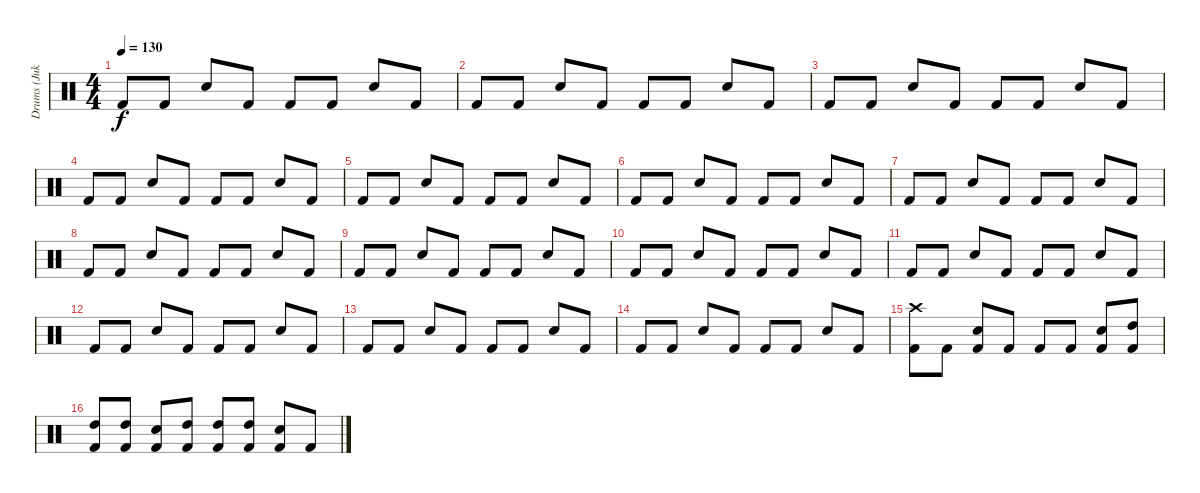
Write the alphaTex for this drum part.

\track ("Drums (Jukka Nevalainen)" "Drums (Juk") {instrument percussion}
\staff {score}
\articulation defaults
\ts (4 4)
\tempo 130
\clef neutral
\ks c "Kick (hit) 2".8{dy f} "Kick (hit) 2".8 "Electric Snare (hit)".8 "Kick (hit) 2".8 "Kick (hit) 2".8 "Kick (hit) 2".8 "Electric Snare (hit)".8 "Kick (hit) 2".8
|
"Kick (hit) 2".8 "Kick (hit) 2".8 "Electric Snare (hit)".8 "Kick (hit) 2".8 "Kick (hit) 2".8 "Kick (hit) 2".8 "Electric Snare (hit)".8 "Kick (hit) 2".8 |
"Kick (hit) 2".8 "Kick (hit) 2".8 "Electric Snare (hit)".8 "Kick (hit) 2".8 "Kick (hit) 2".8 "Kick (hit) 2".8 "Electric Snare (hit)".8 "Kick (hit) 2".8 |
"Kick (hit) 2".8 "Kick (hit) 2".8 "Electric Snare (hit)".8 "Kick (hit) 2".8 "Kick (hit) 2".8 "Kick (hit) 2".8 "Electric Snare (hit)".8 "Kick (hit) 2".8 |
"Kick (hit) 2".8 "Kick (hit) 2".8 "Electric Snare (hit)".8 "Kick (hit) 2".8 "Kick (hit) 2".8 "Kick (hit) 2".8 "Electric Snare (hit)".8 "Kick (hit) 2".8 |
"Kick (hit) 2".8 "Kick (hit) 2".8 "Electric Snare (hit)".8 "Kick (hit) 2".8 "Kick (hit) 2".8 "Kick (hit) 2".8 "Electric Snare (hit)".8 "Kick (hit) 2".8 |
"Kick (hit) 2".8 "Kick (hit) 2".8 "Electric Snare (hit)".8 "Kick (hit) 2".8 "Kick (hit) 2".8 "Kick (hit) 2".8 "Electric Snare (hit)".8 "Kick (hit) 2".8 |
"Kick (hit) 2".8 "Kick (hit) 2".8 "Electric Snare (hit)".8 "Kick (hit) 2".8 "Kick (hit) 2".8 "Kick (hit) 2".8 "Electric Snare (hit)".8 "Kick (hit) 2".8 |
"Kick (hit) 2".8 "Kick (hit) 2".8 "Electric Snare (hit)".8 "Kick (hit) 2".8 "Kick (hit) 2".8 "Kick (hit) 2".8 "Electric Snare (hit)".8 "Kick (hit) 2".8 |
"Kick (hit) 2".8 "Kick (hit) 2".8 "Electric Snare (hit)".8 "Kick (hit) 2".8 "Kick (hit) 2".8 "Kick (hit) 2".8 "Electric Snare (hit)".8 "Kick (hit) 2".8 |
"Kick (hit) 2".8 "Kick (hit) 2".8 "Electric Snare (hit)".8 "Kick (hit) 2".8 "Kick (hit) 2".8 "Kick (hit) 2".8 "Electric Snare (hit)".8 "Kick (hit) 2".8 |
"Kick (hit) 2".8 "Kick (hit) 2".8 "Electric Snare (hit)".8 "Kick (hit) 2".8 "Kick (hit) 2".8 "Kick (hit) 2".8 "Electric Snare (hit)".8 "Kick (hit) 2".8 |
"Kick (hit) 2".8 "Kick (hit) 2".8 "Electric Snare (hit)".8 "Kick (hit) 2".8 "Kick (hit) 2".8 "Kick (hit) 2".8 "Electric Snare (hit)".8 "Kick (hit) 2".8 |
"Kick (hit) 2".8 "Kick (hit) 2".8 "Electric Snare (hit)".8 "Kick (hit) 2".8 "Kick (hit) 2".8 "Kick (hit) 2".8 "Electric Snare (hit)".8 "Kick (hit) 2".8 |
("Crash high (hit)" "Kick (hit) 2").8 "Kick (hit) 2".8 ("Electric Snare (hit)" "Kick (hit) 2").8 "Kick (hit) 2".8 "Kick (hit) 2".8 "Kick (hit) 2".8 ("Electric Snare (hit)" "Kick (hit) 2").8 ("High Tom (hit)" "Kick (hit) 2").8 |
("High Tom (hit)" "Kick (hit) 2").8 ("High Tom (hit)" "Kick (hit) 2").8 ("Electric Snare (hit)" "Kick (hit) 2").8 ("High Tom (hit)" "Kick (hit) 2").8 ("High Tom (hit)" "Kick (hit) 2").8 ("High Tom (hit)" "Kick (hit) 2").8 ("Electric Snare (hit)" "Kick (hit) 2").8 "Kick (hit) 2".8
